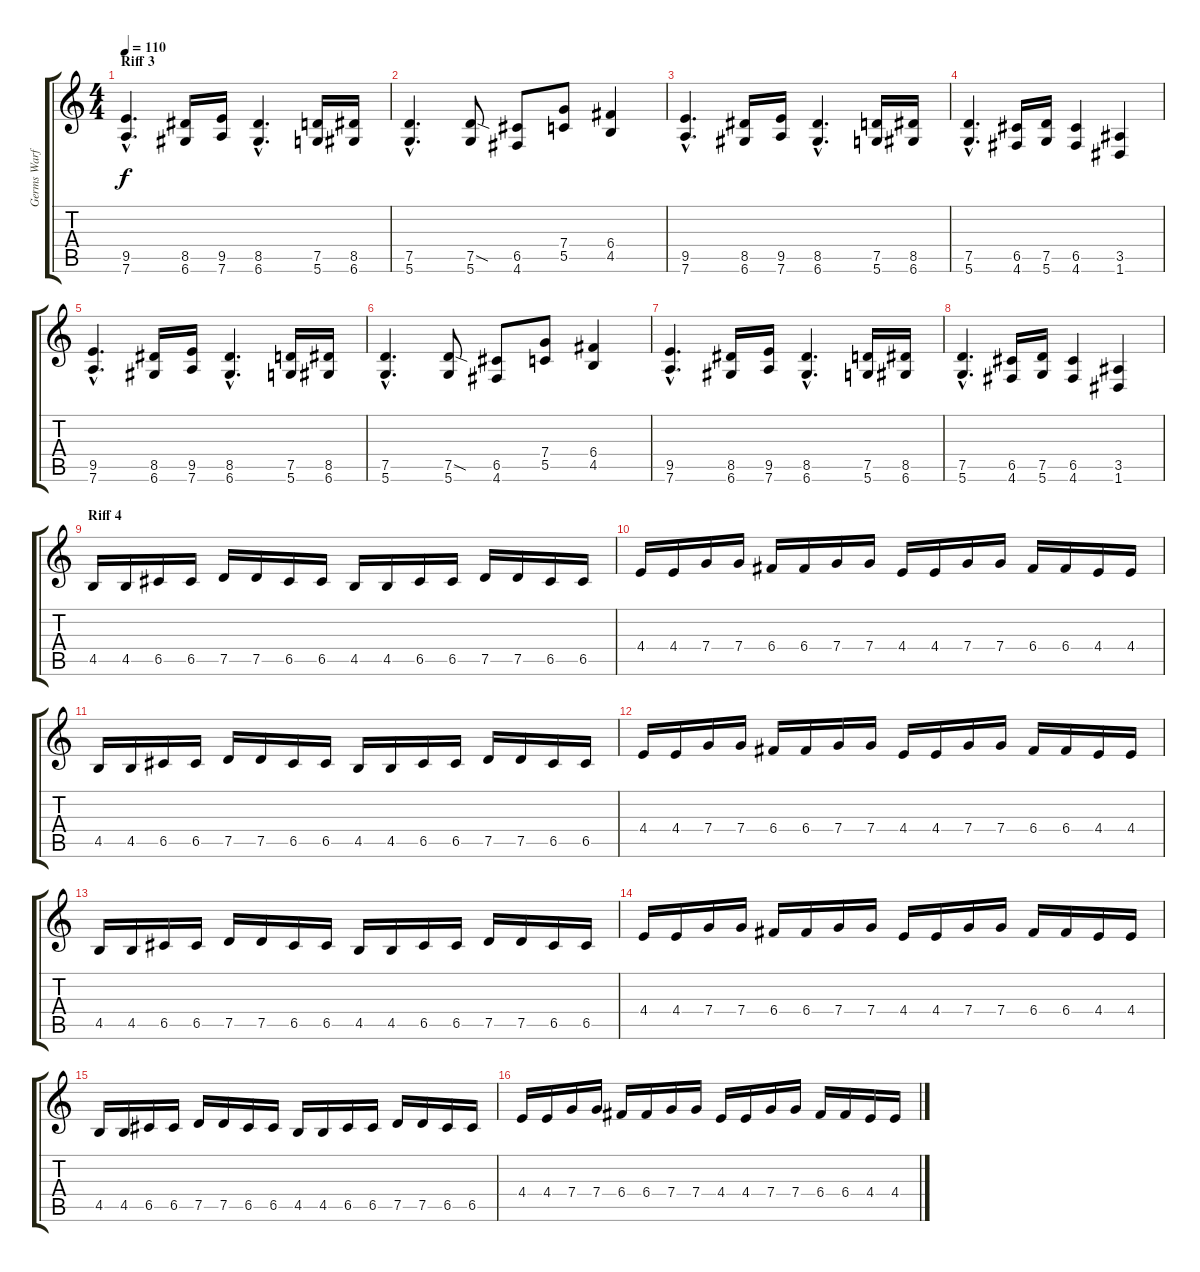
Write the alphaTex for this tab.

\track ("Germs Warfare (Guitar Soul Deux)" "Germs Warf") {instrument distortionguitar}
\staff {score tabs}
\tuning (D4 A3 F3 C3 G2 D2) {hide}
\ts (4 4)
\section ("" "Riff 3")
\tempo 110
\clef g2
\ks c
(9.5{hac} 7.6{hac}).4{d dy f} (8.5 6.6).16 (9.5 7.6).16 (8.5{hac} 6.6{hac}).4{d} (7.5 5.6).16 (8.5 6.6).16 |
(7.5{hac} 5.6{hac}).4{d} (7.5{sod} 5.6).8 (6.5 4.6).8 (7.4 5.5).8 (6.4 4.5).4 |
(9.5{hac} 7.6{hac}).4{d} (8.5 6.6).16 (9.5 7.6).16 (8.5{hac} 6.6{hac}).4{d} (7.5 5.6).16 (8.5 6.6).16 |
(7.5{hac} 5.6{hac}).4{d} (6.5 4.6).16 (7.5 5.6).16 (6.5 4.6).4 (3.5 1.6).4 |
(9.5{hac} 7.6{hac}).4{d} (8.5 6.6).16 (9.5 7.6).16 (8.5{hac} 6.6{hac}).4{d} (7.5 5.6).16 (8.5 6.6).16 |
(7.5{hac} 5.6{hac}).4{d} (7.5{sod} 5.6).8 (6.5 4.6).8 (7.4 5.5).8 (6.4 4.5).4 |
(9.5{hac} 7.6{hac}).4{d} (8.5 6.6).16 (9.5 7.6).16 (8.5{hac} 6.6{hac}).4{d} (7.5 5.6).16 (8.5 6.6).16 |
(7.5{hac} 5.6{hac}).4{d} (6.5 4.6).16 (7.5 5.6).16 (6.5 4.6).4 (3.5 1.6).4 |
\section ("" "Riff 4")
4.5.16 4.5.16 6.5.16 6.5.16 7.5.16 7.5.16 6.5.16 6.5.16 4.5.16 4.5.16 6.5.16 6.5.16 7.5.16 7.5.16 6.5.16 6.5.16 |
4.4.16 4.4.16 7.4.16 7.4.16 6.4.16 6.4.16 7.4.16 7.4.16 4.4.16 4.4.16 7.4.16 7.4.16 6.4.16 6.4.16 4.4.16 4.4.16 |
4.5.16 4.5.16 6.5.16 6.5.16 7.5.16 7.5.16 6.5.16 6.5.16 4.5.16 4.5.16 6.5.16 6.5.16 7.5.16 7.5.16 6.5.16 6.5.16 |
4.4.16 4.4.16 7.4.16 7.4.16 6.4.16 6.4.16 7.4.16 7.4.16 4.4.16 4.4.16 7.4.16 7.4.16 6.4.16 6.4.16 4.4.16 4.4.16 |
4.5.16 4.5.16 6.5.16 6.5.16 7.5.16 7.5.16 6.5.16 6.5.16 4.5.16 4.5.16 6.5.16 6.5.16 7.5.16 7.5.16 6.5.16 6.5.16 |
4.4.16 4.4.16 7.4.16 7.4.16 6.4.16 6.4.16 7.4.16 7.4.16 4.4.16 4.4.16 7.4.16 7.4.16 6.4.16 6.4.16 4.4.16 4.4.16 |
4.5.16 4.5.16 6.5.16 6.5.16 7.5.16 7.5.16 6.5.16 6.5.16 4.5.16 4.5.16 6.5.16 6.5.16 7.5.16 7.5.16 6.5.16 6.5.16 |
4.4.16 4.4.16 7.4.16 7.4.16 6.4.16 6.4.16 7.4.16 7.4.16 4.4.16 4.4.16 7.4.16 7.4.16 6.4.16 6.4.16 4.4.16 4.4.16
